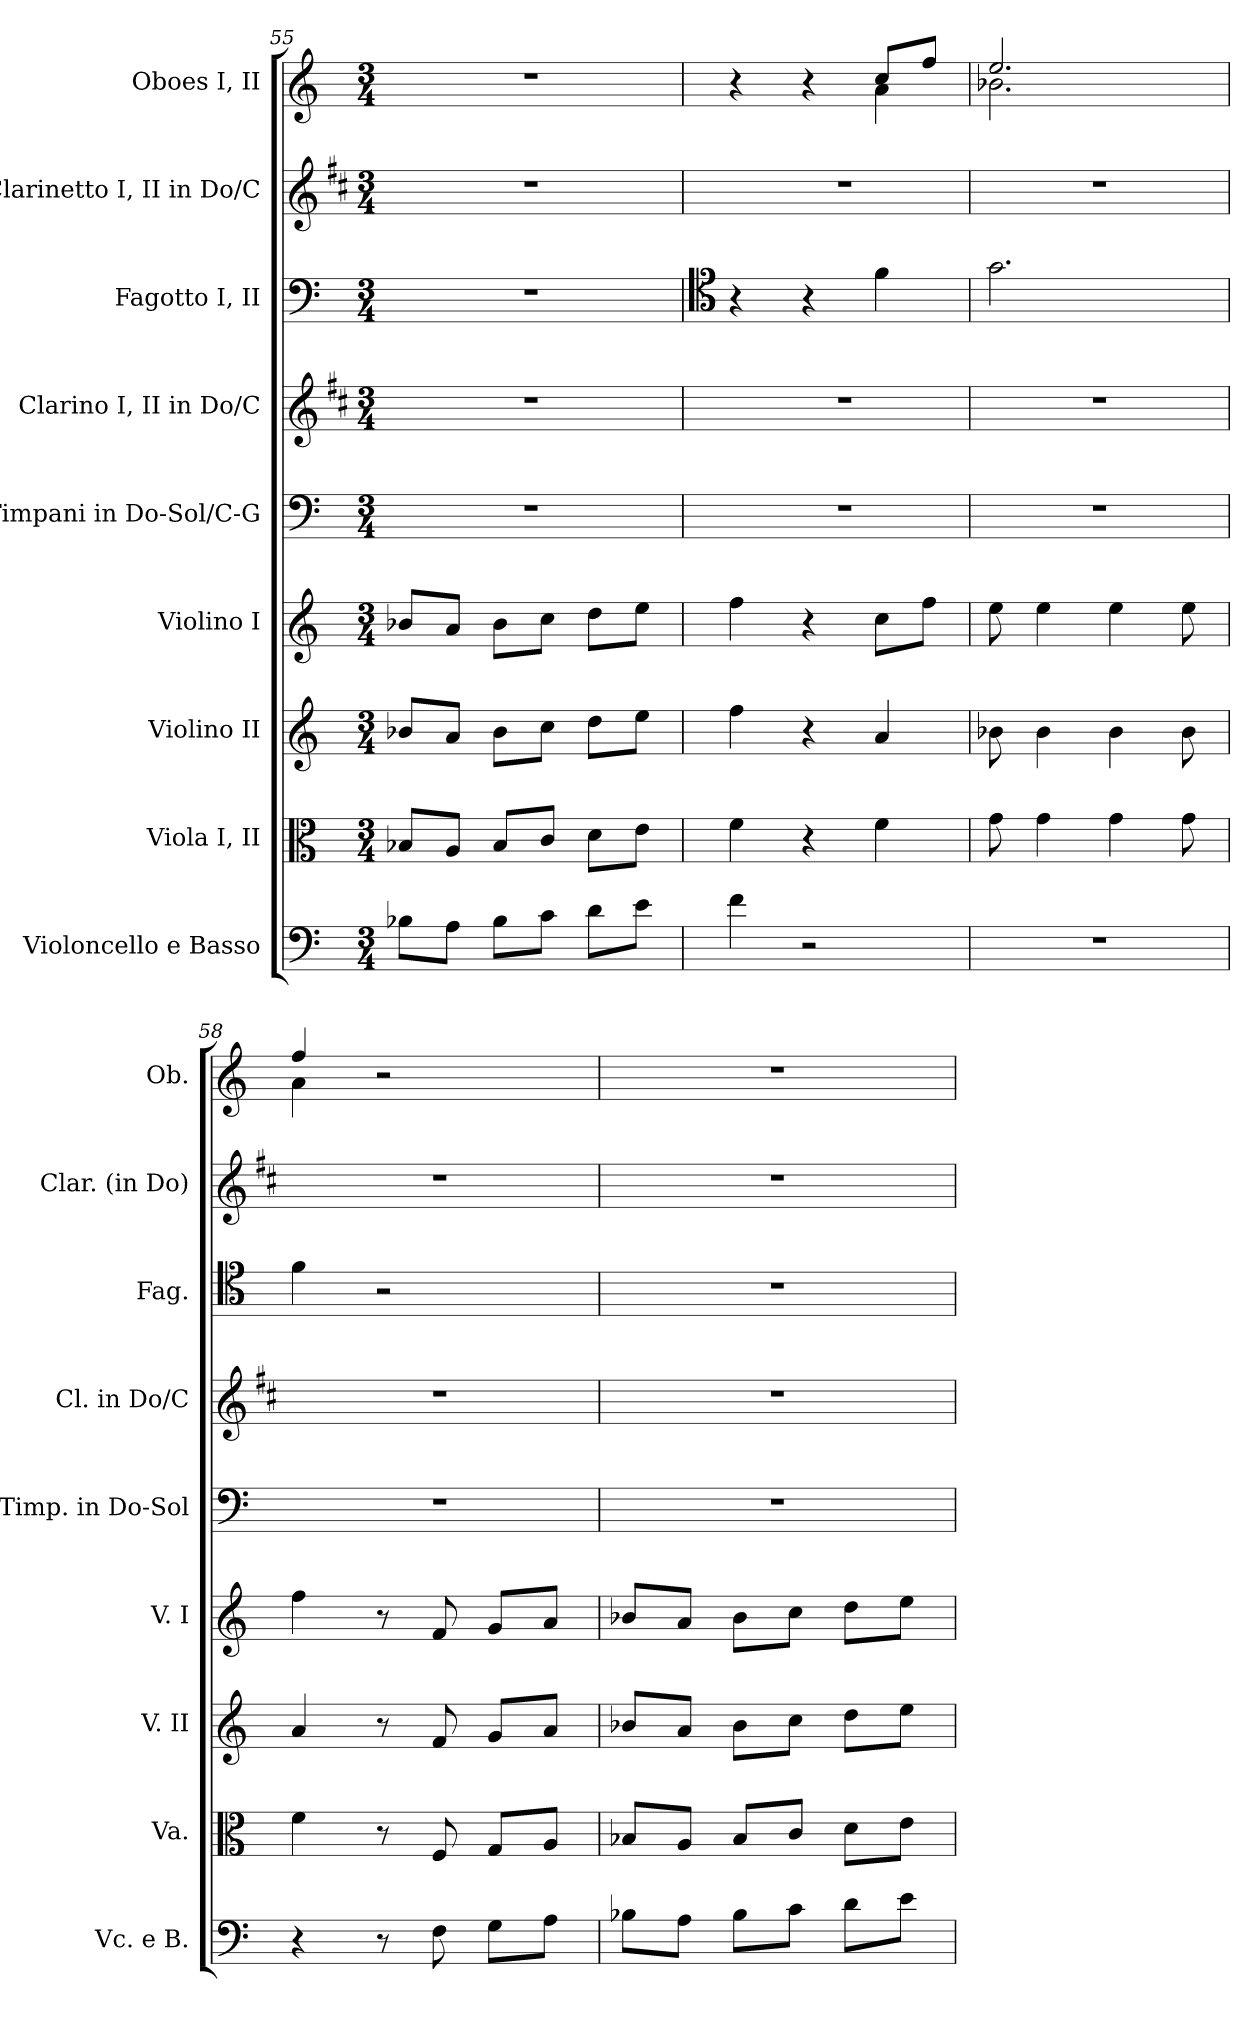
**kern	**kern	**kern	**kern	**kern	**kern	**kern	**kern	**kern
*part9	*part8	*part7	*part6	*part5	*part4	*part3	*part2	*part1
*staff9	*staff8	*staff7	*staff6	*staff5	*staff4	*staff3	*staff2	*staff1
*I"Violoncello e Basso	*I"Viola I, II	*I"Violino II	*I"Violino I	*I"Timpani in Do-Sol/C-G	*I"Clarino I, II in Do/C	*I"Fagotto I, II	*I"Clarinetto I, II in Do/C	*I"Oboes I, II
*I'Vc. e B.	*I'Va.	*I'V. II	*I'V. I	*I'Timp. in Do-Sol	*I'Cl. in Do/C	*I'Fag.	*I'Clar. (in Do)	*I'Ob.
*clefF4	*clefC3	*clefG2	*clefG2	*clefF4	*clefG2	*clefF4	*clefG2	*clefG2
*	*	*	*	*	*ITrd1c2	*	*ITrd1c2	*
*k[]	*k[]	*k[]	*k[]	*k[]	*k[]	*k[]	*k[]	*k[]
*M3/4	*M3/4	*M3/4	*M3/4	*M3/4	*M3/4	*M3/4	*M3/4	*M3/4
=55	=55	=55	=55	=55	=55	=55	=55	=55
8B-X\L	8B-X/L	8b-X/L	8b-X/L	2.r	2.r	2.r	2.r	2.r
8A\J	8A/J	8a/J	8a/J	.	.	.	.	.
8B-\L	8B-/L	8b-\L	8b-\L	.	.	.	.	.
8c\J	8c/J	8cc\J	8cc\J	.	.	.	.	.
8d\L	8d\L	8dd\L	8dd\L	.	.	.	.	.
8e\J	8e\J	8ee\J	8ee\J	.	.	.	.	.
=56	=56	=56	=56	=56	=56	=56	=56	=56
*	*	*	*	*	*	*clefC4	*	*
*	*	*	*	*	*	*	*	*^
4f\	4f\	4ff\	4ff\	2.r	2.r	4r	2.r	4r	4ryy
2r	4r	4r	4r	.	.	4r	.	4r	4ryy
.	4fi\	4aj/	8ccZ\L	.	.	4fi\	.	8ccZ/L	4aj\
.	.	.	8ff\J	.	.	.	.	8ff/J	.
=57	=57	=57	=57	=57	=57	=57	=57	=57	=57
2.r	8gj\	8b-XZ\	8eei\	2.r	2.r	2.gj\	2.r	2.eei/	2.b-XZ\
.	4g\	4b-\	4ee\	.	.	.	.	.	.
.	4g\	4b-\	4ee\	.	.	.	.	.	.
.	8g\	8b-\	8ee\	.	.	.	.	.	.
=58	=58	=58	=58	=58	=58	=58	=58	=58	=58
4r	4fi\	4aj/	4ffi\	2.r	2.r	4fi\	2.r	4ffi/	4aj\
8r	8r	8r	8r	.	.	2r	.	2r	2ryy
8F\	8F/	8f/	8f/	.	.	.	.	.	.
8G\L	8G/L	8g/L	8g/L	.	.	.	.	.	.
8A\J	8A/J	8a/J	8a/J	.	.	.	.	.	.
*	*	*	*	*	*	*	*	*v	*v
!!LO:PB:g=z
=59	=59	=59	=59	=59	=59	=59	=59	=59
8B-X\L	8B-X/L	8b-X/L	8b-X/L	2.r	2.r	2.r	2.r	2.r
8A\J	8A/J	8a/J	8a/J	.	.	.	.	.
8B-\L	8B-/L	8b-\L	8b-\L	.	.	.	.	.
8c\J	8c/J	8cc\J	8cc\J	.	.	.	.	.
8d\L	8d\L	8dd\L	8dd\L	.	.	.	.	.
8e\J	8e\J	8ee\J	8ee\J	.	.	.	.	.
=	=	=	=	=	=	=	=	=
*-	*-	*-	*-	*-	*-	*-	*-	*-
